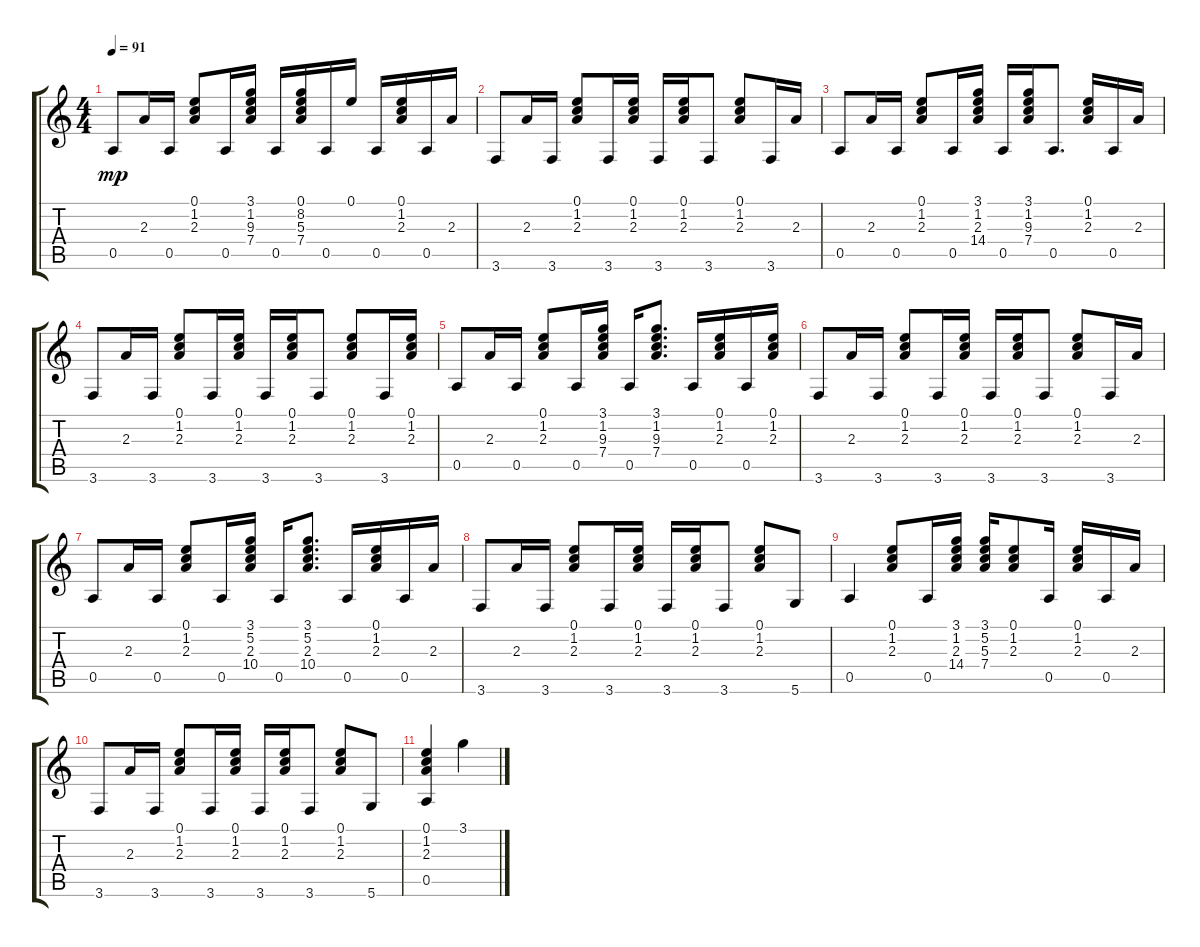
\track "" {instrument acousticguitarsteel}
\staff {score tabs}
\tuning (E4 B3 G3 D3 A2 D2) {hide}
\ts (4 4)
\tempo 91
\clef g2
\ks c
0.5.8{dy mp} 2.3.16 0.5.16 (0.1 1.2 2.3).8 0.5.16 (3.1 1.2 9.3 7.4).16 0.5.16 (0.1 8.2 5.3 7.4).16 0.5.16 0.1.16 0.5.16 (0.1 1.2 2.3).16 0.5.16 2.3.16 |
3.6.8 2.3.16 3.6.16 (0.1 1.2 2.3).8 3.6.16 (0.1 1.2 2.3).16 3.6.16 (0.1 1.2 2.3).16 3.6.8 (0.1 1.2 2.3).8 3.6.16 2.3.16 |
0.5.8 2.3.16 0.5.16 (0.1 1.2 2.3).8 0.5.16 (3.1 1.2 2.3 14.4).16 0.5.16 (3.1 1.2 9.3 7.4).16 0.5.8{d} (0.1 1.2 2.3).16 0.5.16 2.3.16 |
3.6.8 2.3.16 3.6.16 (0.1 1.2 2.3).8 3.6.16 (0.1 1.2 2.3).16 3.6.16 (0.1 1.2 2.3).16 3.6.8 (0.1 1.2 2.3).8 3.6.16 (0.1 1.2 2.3).16 |
0.5.8 2.3.16 0.5.16 (0.1 1.2 2.3).8 0.5.16 (3.1 1.2 9.3 7.4).16 0.5.16 (3.1 1.2 9.3 7.4).8{d} 0.5.16 (0.1 1.2 2.3).16 0.5.16 (0.1 1.2 2.3).16 |
3.6.8 2.3.16 3.6.16 (0.1 1.2 2.3).8 3.6.16 (0.1 1.2 2.3).16 3.6.16 (0.1 1.2 2.3).16 3.6.8 (0.1 1.2 2.3).8 3.6.16 2.3.16 |
0.5.8 2.3.16 0.5.16 (0.1 1.2 2.3).8 0.5.16 (3.1 5.2 2.3 10.4).16 0.5.16 (3.1 5.2 2.3 10.4).8{d} 0.5.16 (0.1 1.2 2.3).16 0.5.16 2.3.16 |
3.6.8 2.3.16 3.6.16 (0.1 1.2 2.3).8 3.6.16 (0.1 1.2 2.3).16 3.6.16 (0.1 1.2 2.3).16 3.6.8 (0.1 1.2 2.3).8 5.6.8 |
0.5.4 (0.1 1.2 2.3).8 0.5.16 (3.1 1.2 2.3 14.4).16 (3.1 5.2 5.3 7.4).16 (0.1 1.2 2.3).8 0.5.16 (0.1 1.2 2.3).16 0.5.16 2.3.16 |
3.6.8 2.3.16 3.6.16 (0.1 1.2 2.3).8 3.6.16 (0.1 1.2 2.3).16 3.6.16 (0.1 1.2 2.3).16 3.6.8 (0.1 1.2 2.3).8 5.6.8 |
(0.1 1.2 2.3 0.5).4 3.1.4
